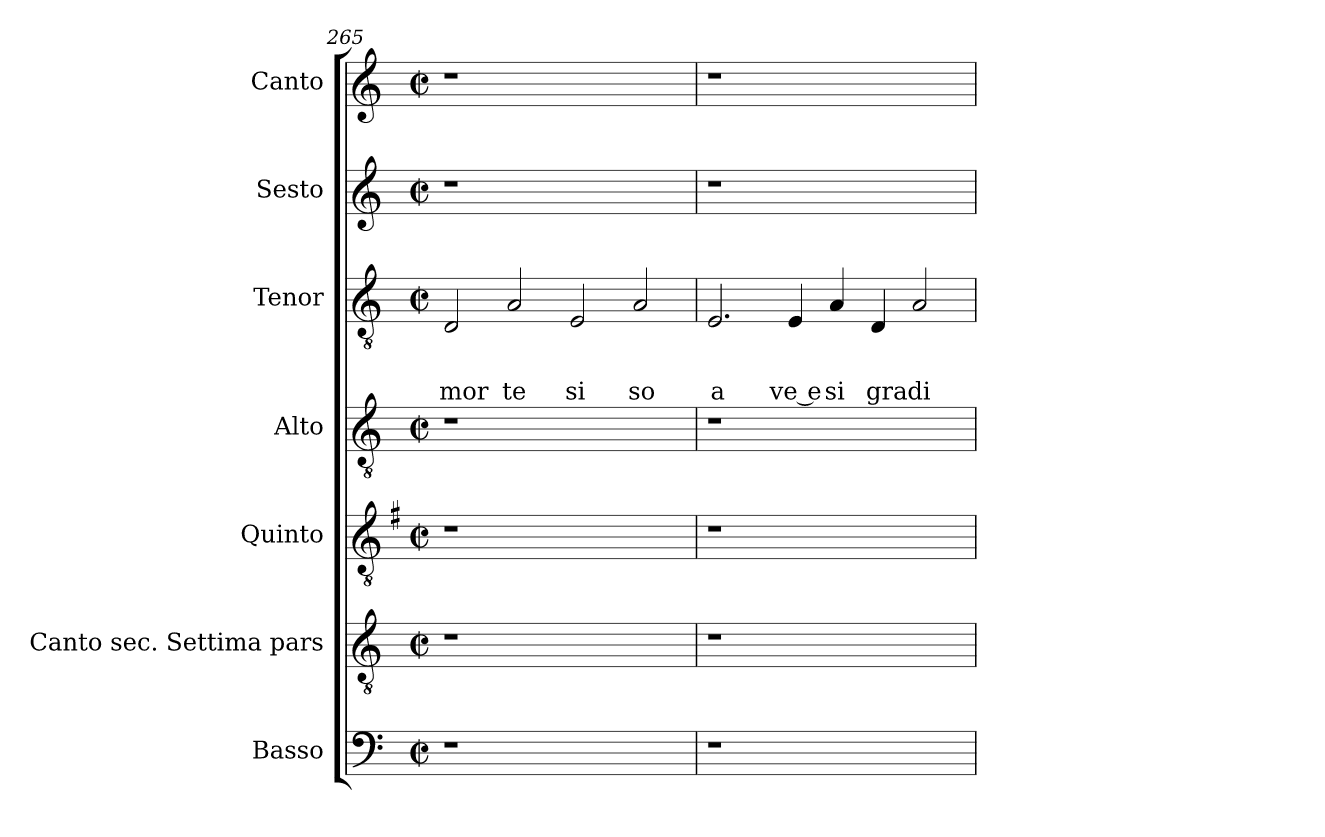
**kern	**kern	**kern	**kern	**kern	**text	**text	**text	**kern	**kern
*part7	*part6	*part5	*part4	*part3	*part3	*part3	*part3	*part2	*part1
*staff7	*staff6	*staff5	*staff4	*staff3	*staff3	*staff3	*staff3	*staff2	*staff1
*I"Basso	*I"Canto sec. Settima pars	*I"Quinto	*I"Alto	*I"Tenor	*	*	*	*I"Sesto	*I"Canto
*	*	*I'Quinto	*I'Alto	*I'Tenor	*	*	*	*I'Sesto	*I'Canto
*clefF4	*clefGv2	*clefGv2	*clefGv2	*clefGv2	*	*	*	*clefG2	*clefG2
*k[]	*k[]	*k[f#]	*k[]	*k[]	*	*	*	*k[]	*k[]
*C:	*C:	*G:	*C:	*C:	*	*	*	*C:	*C:
*M2/2	*M2/2	*M2/2	*M2/2	*M2/2	*	*	*	*M2/2	*M2/2
*met(c|)	*met(c|)	*met(c|)	*met(c|)	*met(c|)	*	*	*	*met(c|)	*met(c|)
=265	=265	=265	=265	=265	=265	=265	=265	=265	=265
!	!	!	!	!	!	!	!LO:LY:b	!	!
1r	1r	1r	1r	2D/	.	.	mor	1r	1r
!	!	!	!	!	!	!	!LO:LY:b	!	!
.	.	.	.	2A/	.	.	te	.	.
!	!	!	!	!	!	!	!LO:LY:b	!	!
1ryy	1ryy	1ryy	1ryy	2E/	.	.	si	1ryy	1ryy
!	!	!	!	!	!	!	!LO:LY:b	!	!
.	.	.	.	2A/	.	.	so	.	.
=266	=266	=266	=266	=266	=266	=266	=266	=266	=266
!	!	!	!	!	!	!	!LO:LY:b	!	!
1r	1r	1r	1r	2.E/	.	.	a	1r	1r
!	!	!	!	!	!	!	!LO:LY:b:rj	!	!
.	.	.	.	4E/	.	.	ve e	.	.
!	!	!	!	!	!	!	!LO:LY:b	!	!
1ryy	1ryy	1ryy	1ryy	4A/	.	.	si	1ryy	1ryy
!	!	!	!	!	!	!	!LO:LY:b	!	!
.	.	.	.	4D/	.	.	gra	.	.
!	!	!	!	!	!	!	!LO:LY:b	!	!
.	.	.	.	2A/	.	.	di	.	.
=	=	=	=	=	=	=	=	=	=
*-	*-	*-	*-	*-	*-	*-	*-	*-	*-
